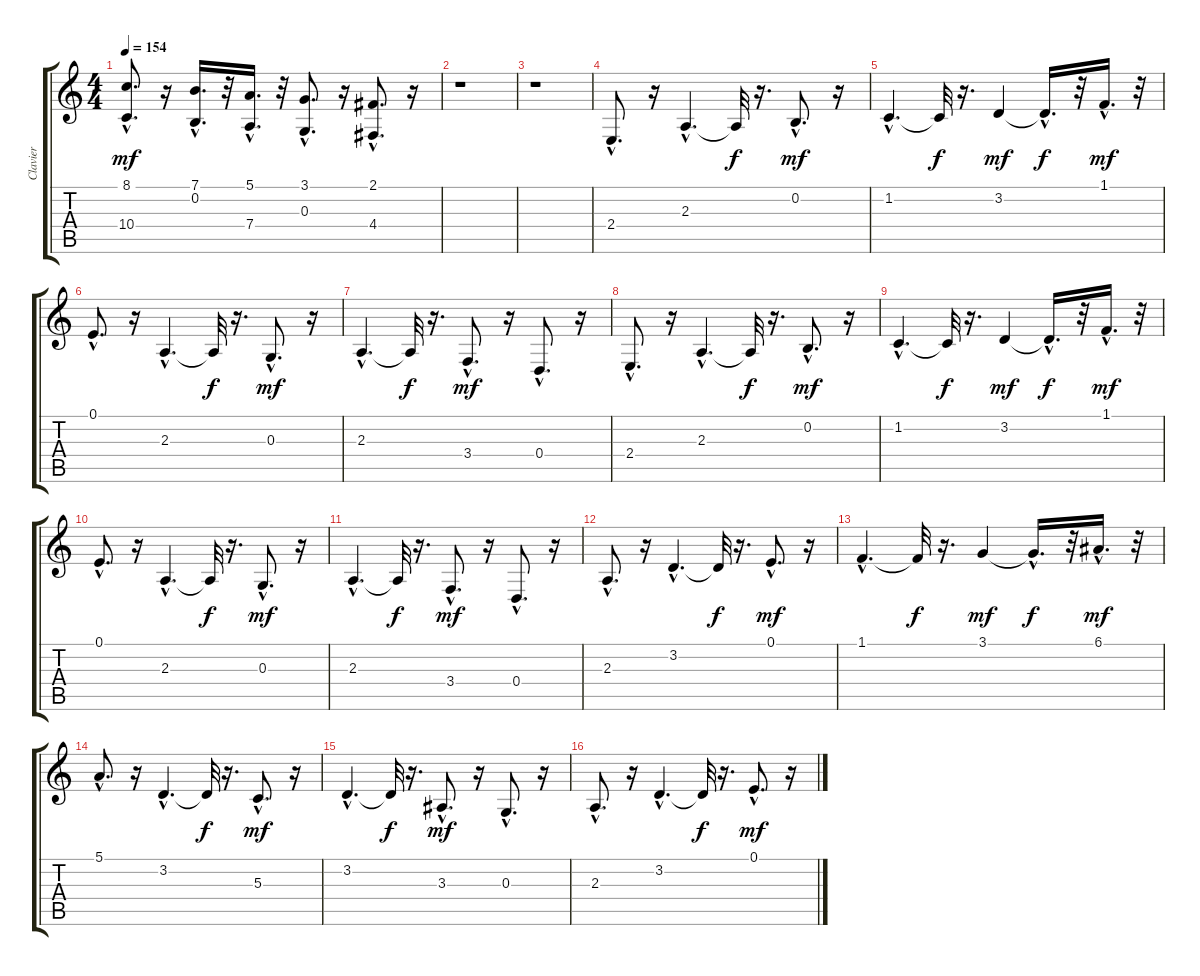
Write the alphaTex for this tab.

\track ("Clavier" "Clavier") {instrument stringensemble1}
\staff {score tabs}
\tuning (E4 B3 G3 D3 A2 E2) {hide}
\ts (4 4)
\tempo 154
\clef g2
\ks c
(8.1{hac} 10.4{hac}).8{d dy mf} r.16 (7.1{hac} 0.2{hac}).16{d} r.32 (5.1{hac} 7.4{hac}).16{d} r.32 (3.1{hac} 0.3{hac}).8{d} r.16 (2.1{hac} 4.4{hac}).8{d} r.16 |
r.1 |
r.1 |
2.4{hac}.8{d} r.16 2.3{hac}.4{d} 2.3{t}.32{dy f} r.16{d} 0.2{hac}.8{d dy mf} r.16 |
1.2{hac}.4{d} 1.2{t}.32{dy f} r.16{d} 3.2.4{dy mf} 3.2{hac t}.16{d dy f} r.32 1.1{hac}.16{d dy mf} r.32 |
0.1{hac}.8{d} r.16 2.3{hac}.4{d} 2.3{t}.32{dy f} r.16{d} 0.3{hac}.8{d dy mf} r.16 |
2.3{hac}.4{d} 2.3{t}.32{dy f} r.16{d} 3.4{hac}.8{d dy mf} r.16 0.4{hac}.8{d} r.16 |
2.4{hac}.8{d} r.16 2.3{hac}.4{d} 2.3{t}.32{dy f} r.16{d} 0.2{hac}.8{d dy mf} r.16 |
1.2{hac}.4{d} 1.2{t}.32{dy f} r.16{d} 3.2.4{dy mf} 3.2{hac t}.16{d dy f} r.32 1.1{hac}.16{d dy mf} r.32 |
0.1{hac}.8{d} r.16 2.3{hac}.4{d} 2.3{t}.32{dy f} r.16{d} 0.3{hac}.8{d dy mf} r.16 |
2.3{hac}.4{d} 2.3{t}.32{dy f} r.16{d} 3.4{hac}.8{d dy mf} r.16 0.4{hac}.8{d} r.16 |
2.3{hac}.8{d} r.16 3.2{hac}.4{d} 3.2{t}.32{dy f} r.16{d} 0.1{hac}.8{d dy mf} r.16 |
1.1{hac}.4{d} 1.1{t}.32{dy f} r.16{d} 3.1.4{dy mf} 3.1{hac t}.16{d dy f} r.32 6.1{hac}.16{d dy mf} r.32 |
5.1{hac}.8{d} r.16 3.2{hac}.4{d} 3.2{t}.32{dy f} r.16{d} 5.3{hac}.8{d dy mf} r.16 |
3.2{hac}.4{d} 3.2{t}.32{dy f} r.16{d} 3.3{hac}.8{d dy mf} r.16 0.3{hac}.8{d} r.16 |
2.3{hac}.8{d} r.16 3.2{hac}.4{d} 3.2{t}.32{dy f} r.16{d} 0.1{hac}.8{d dy mf} r.16
